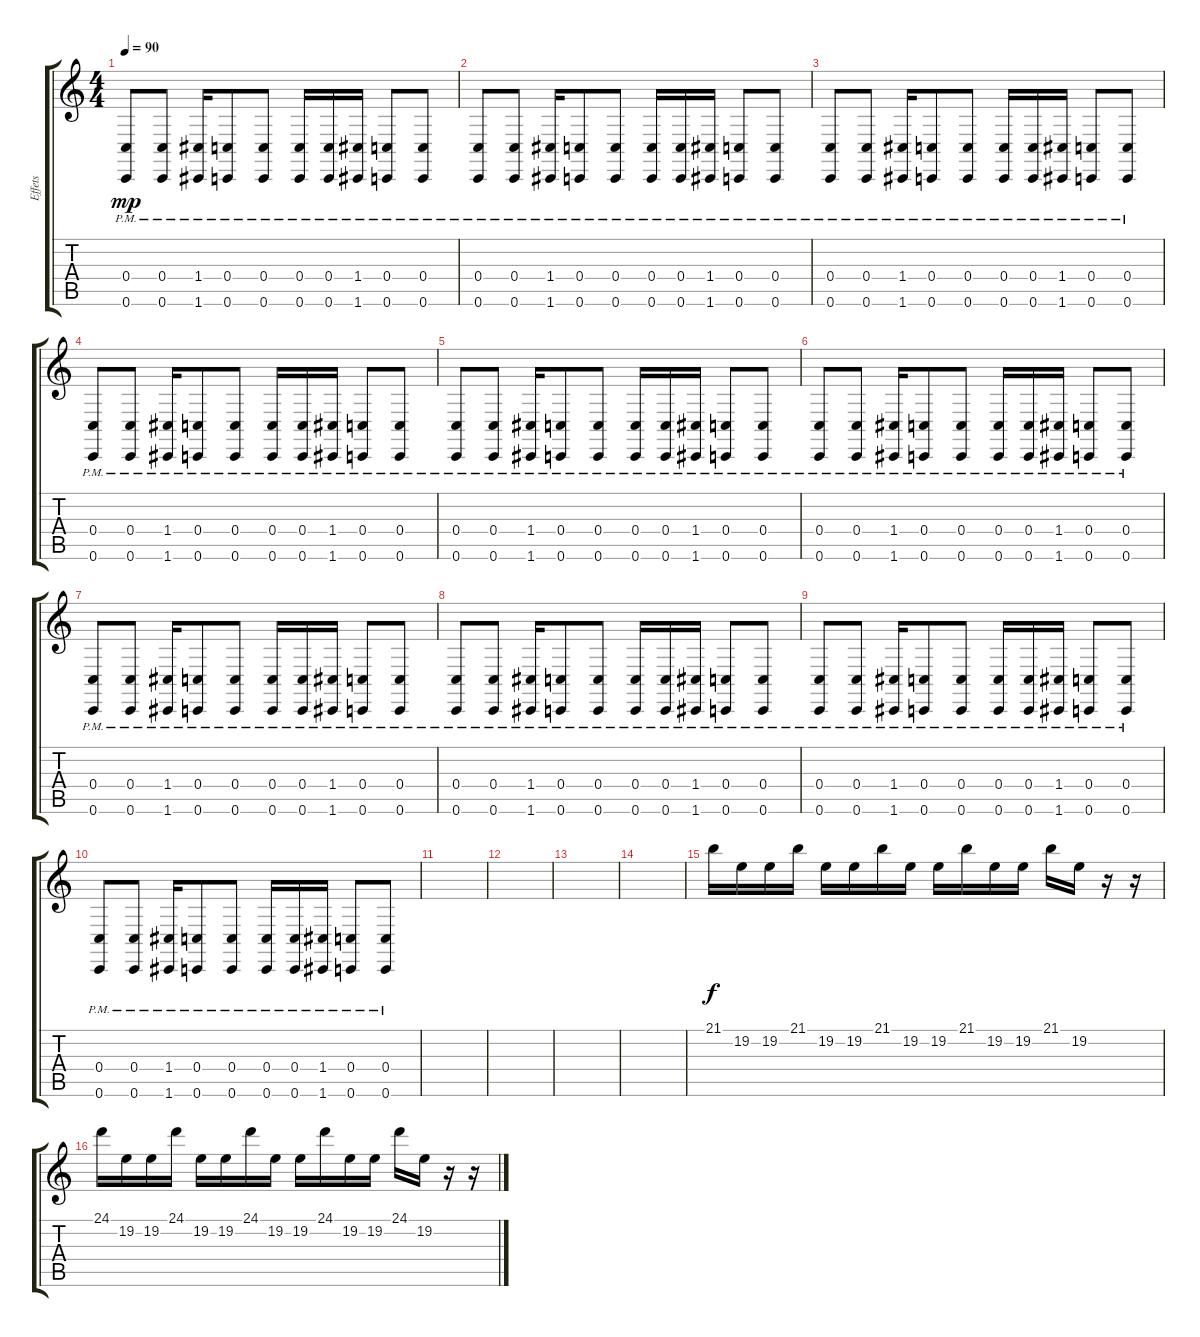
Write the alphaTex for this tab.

\track ("Effets" "Effets") {instrument synthstrings2}
\staff {score tabs}
\tuning (D4 A3 F3 C3 G2 C2) {hide}
\ts (4 4)
\tempo 90
\clef g2
\ks c
(0.4{pm} 0.6{pm}).8{dy mp instrument synthstrings2} (0.4{pm} 0.6{pm}).8 (1.4{pm} 1.6{pm}).16 (0.4{pm} 0.6{pm}).8 (0.4{pm} 0.6{pm}).8 (0.4{pm} 0.6{pm}).16 (0.4{pm} 0.6{pm}).16 (1.4{pm} 1.6{pm}).16 (0.4{pm} 0.6{pm}).8 (0.4{pm} 0.6{pm}).8 |
(0.4{pm} 0.6{pm}).8 (0.4{pm} 0.6{pm}).8 (1.4{pm} 1.6{pm}).16 (0.4{pm} 0.6{pm}).8 (0.4{pm} 0.6{pm}).8 (0.4{pm} 0.6{pm}).16 (0.4{pm} 0.6{pm}).16 (1.4{pm} 1.6{pm}).16 (0.4{pm} 0.6{pm}).8 (0.4{pm} 0.6{pm}).8 |
(0.4{pm} 0.6{pm}).8 (0.4{pm} 0.6{pm}).8 (1.4{pm} 1.6{pm}).16 (0.4{pm} 0.6{pm}).8 (0.4{pm} 0.6{pm}).8 (0.4{pm} 0.6{pm}).16 (0.4{pm} 0.6{pm}).16 (1.4{pm} 1.6{pm}).16 (0.4{pm} 0.6{pm}).8 (0.4{pm} 0.6{pm}).8 |
(0.4{pm} 0.6{pm}).8 (0.4{pm} 0.6{pm}).8 (1.4{pm} 1.6{pm}).16 (0.4{pm} 0.6{pm}).8 (0.4{pm} 0.6{pm}).8 (0.4{pm} 0.6{pm}).16 (0.4{pm} 0.6{pm}).16 (1.4{pm} 1.6{pm}).16 (0.4{pm} 0.6{pm}).8 (0.4{pm} 0.6{pm}).8 |
(0.4{pm} 0.6{pm}).8 (0.4{pm} 0.6{pm}).8 (1.4{pm} 1.6{pm}).16 (0.4{pm} 0.6{pm}).8 (0.4{pm} 0.6{pm}).8 (0.4{pm} 0.6{pm}).16 (0.4{pm} 0.6{pm}).16 (1.4{pm} 1.6{pm}).16 (0.4{pm} 0.6{pm}).8 (0.4{pm} 0.6{pm}).8 |
(0.4{pm} 0.6{pm}).8 (0.4{pm} 0.6{pm}).8 (1.4{pm} 1.6{pm}).16 (0.4{pm} 0.6{pm}).8 (0.4{pm} 0.6{pm}).8 (0.4{pm} 0.6{pm}).16 (0.4{pm} 0.6{pm}).16 (1.4{pm} 1.6{pm}).16 (0.4{pm} 0.6{pm}).8 (0.4{pm} 0.6{pm}).8 |
(0.4{pm} 0.6{pm}).8 (0.4{pm} 0.6{pm}).8 (1.4{pm} 1.6{pm}).16 (0.4{pm} 0.6{pm}).8 (0.4{pm} 0.6{pm}).8 (0.4{pm} 0.6{pm}).16 (0.4{pm} 0.6{pm}).16 (1.4{pm} 1.6{pm}).16 (0.4{pm} 0.6{pm}).8 (0.4{pm} 0.6{pm}).8 |
(0.4{pm} 0.6{pm}).8 (0.4{pm} 0.6{pm}).8 (1.4{pm} 1.6{pm}).16 (0.4{pm} 0.6{pm}).8 (0.4{pm} 0.6{pm}).8 (0.4{pm} 0.6{pm}).16 (0.4{pm} 0.6{pm}).16 (1.4{pm} 1.6{pm}).16 (0.4{pm} 0.6{pm}).8 (0.4{pm} 0.6{pm}).8 |
(0.4{pm} 0.6{pm}).8 (0.4{pm} 0.6{pm}).8 (1.4{pm} 1.6{pm}).16 (0.4{pm} 0.6{pm}).8 (0.4{pm} 0.6{pm}).8 (0.4{pm} 0.6{pm}).16 (0.4{pm} 0.6{pm}).16 (1.4{pm} 1.6{pm}).16 (0.4{pm} 0.6{pm}).8 (0.4{pm} 0.6{pm}).8 |
(0.4{pm} 0.6{pm}).8 (0.4{pm} 0.6{pm}).8 (1.4{pm} 1.6{pm}).16 (0.4{pm} 0.6{pm}).8 (0.4{pm} 0.6{pm}).8 (0.4{pm} 0.6{pm}).16 (0.4{pm} 0.6{pm}).16 (1.4{pm} 1.6{pm}).16 (0.4{pm} 0.6{pm}).8 (0.4{pm} 0.6{pm}).8 |
|
|
|
|
21.1.16{dy f volume 8 instrument altosax} 19.2.16 19.2.16 21.1.16 19.2.16 19.2.16 21.1.16 19.2.16 19.2.16 21.1.16 19.2.16 19.2.16 21.1.16 19.2.16 r.16 r.16 |
24.1.16{volume 8 instrument altosax} 19.2.16 19.2.16 24.1.16 19.2.16 19.2.16 24.1.16 19.2.16 19.2.16 24.1.16 19.2.16 19.2.16 24.1.16 19.2.16 r.16 r.16
